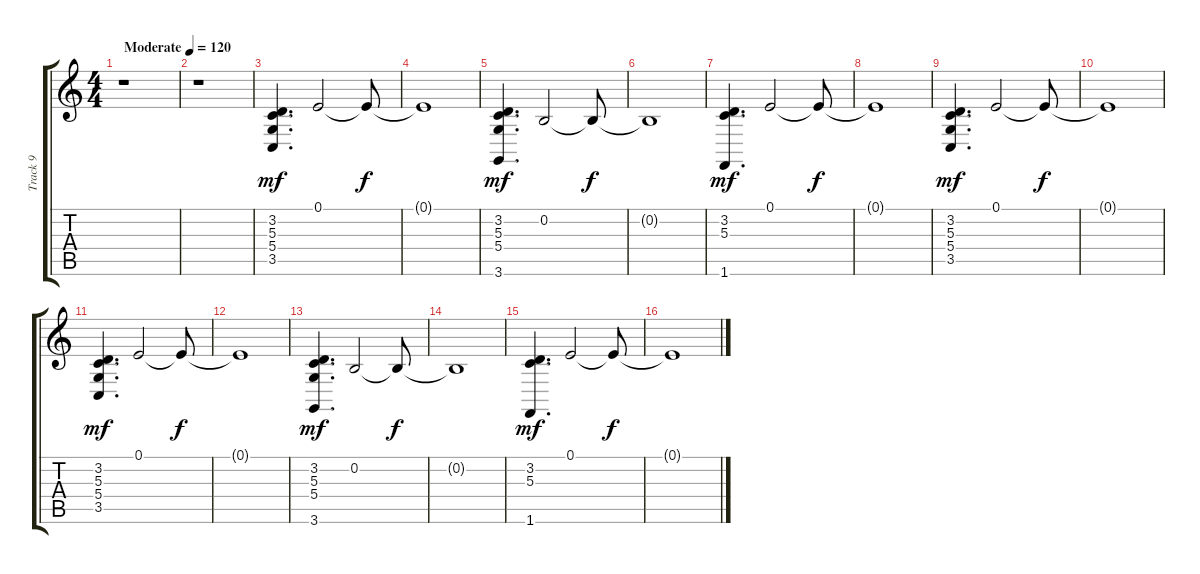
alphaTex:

\track ("Track 9" "Track 9") {instrument synthbrass1}
\staff {score tabs}
\tuning (E4 B3 G3 D3 A2 E2) {hide}
\ts (4 4)
\tempo (120 "Moderate")
\clef g2
\ks c
r.1{dy mf instrument synthbrass1} |
r.1 |
(3.2 5.3 5.4 3.5).4{d} 0.1.2 0.1{t}.8{dy f} |
0.1{t}.1 |
(3.2 5.3 5.4 3.6).4{d dy mf} 0.2.2 0.2{t}.8{dy f} |
0.2{t}.1 |
(3.2 5.3 1.6).4{d dy mf} 0.1.2 0.1{t}.8{dy f} |
0.1{t}.1 |
(3.2 5.3 5.4 3.5).4{d dy mf} 0.1.2 0.1{t}.8{dy f} |
0.1{t}.1 |
(3.2 5.3 5.4 3.5).4{d dy mf} 0.1.2 0.1{t}.8{dy f} |
0.1{t}.1 |
(3.2 5.3 5.4 3.6).4{d dy mf} 0.2.2 0.2{t}.8{dy f} |
0.2{t}.1 |
(3.2 5.3 1.6).4{d dy mf} 0.1.2 0.1{t}.8{dy f} |
0.1{t}.1
